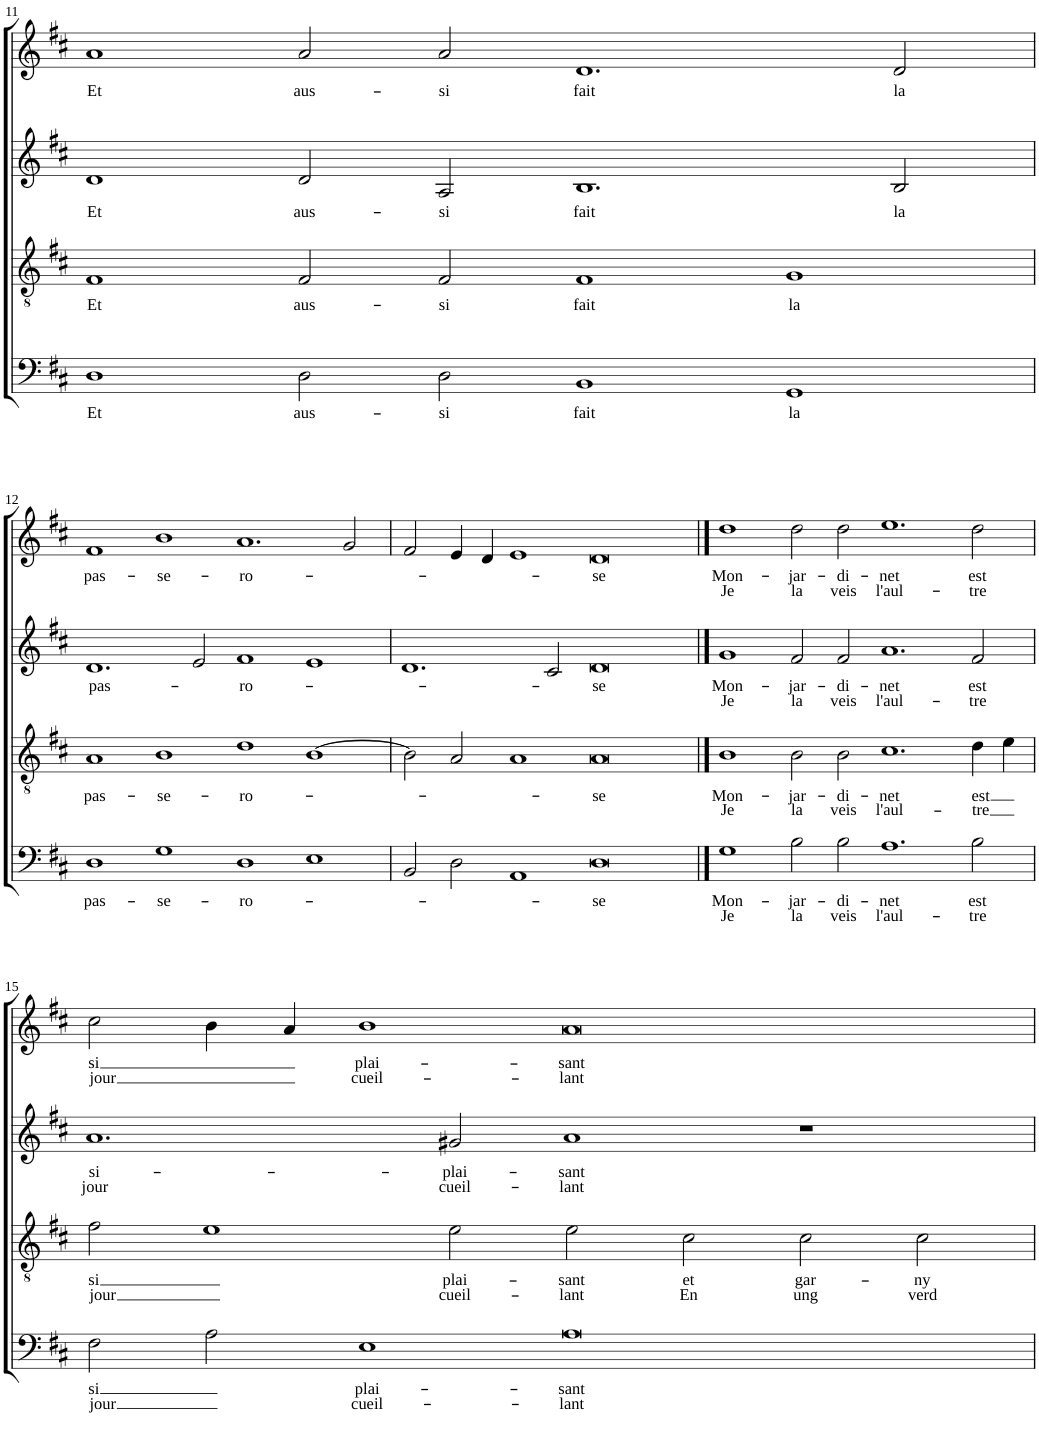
**kern	**text	**text	**kern	**text	**text	**kern	**text	**text	**kern	**text	**text
*part4	*part4	*part4	*part3	*part3	*part3	*part2	*part2	*part2	*part1	*part1	*part1
*staff4	*staff4	*staff4	*staff3	*staff3	*staff3	*staff2	*staff2	*staff2	*staff1	*staff1	*staff1
*I"Basse	*	*	*I"Ténor	*	*	*I"Alto	*	*	*I"Soprano	*	*
!!LO:PB:g=z
*clefF4	*	*	*clefGv2	*	*	*clefG2	*	*	*clefG2	*	*
*k[f#c#]	*	*	*k[f#c#]	*	*	*k[f#c#]	*	*	*k[f#c#]	*	*
*D:	*	*	*D:	*	*	*D:	*	*	*D:	*	*
*M4/1	*	*	*M4/1	*	*	*M4/1	*	*	*M4/1	*	*
=11	=11	=11	=11	=11	=11	=11	=11	=11	=11	=11	=11
!	!LO:LY:b	!	!	!LO:LY:b	!	!	!LO:LY:b	!	!	!LO:LY:b	!
1D	Et	.	1F#	Et	.	1d	Et	.	1a	Et	.
!	!LO:LY:b	!	!	!LO:LY:b	!	!	!LO:LY:b	!	!	!LO:LY:b	!
2D\	aus-	.	2F#/	aus-	.	2d/	aus-	.	2a/	aus-	.
!	!LO:LY:b	!	!	!LO:LY:b	!	!	!LO:LY:b	!	!	!LO:LY:b	!
2D\	-si	.	2F#/	-si	.	2A/	-si	.	2a/	-si	.
!	!LO:LY:b	!	!	!LO:LY:b	!	!	!LO:LY:b	!	!	!LO:LY:b	!
1BB	fait	.	1F#	fait	.	1.B	fait	.	1.d	fait	.
!	!LO:LY:b	!	!	!LO:LY:b	!	!	!	!	!	!	!
1GG	la	.	1G	la	.	.	.	.	.	.	.
!	!	!	!	!	!	!	!LO:LY:b	!	!	!LO:LY:b	!
.	.	.	.	.	.	2B/	la	.	2d/	la	.
!!LO:LB:g=z
=12	=12	=12	=12	=12	=12	=12	=12	=12	=12	=12	=12
!	!LO:LY:b	!	!	!LO:LY:b	!	!	!LO:LY:b	!	!	!LO:LY:b	!
1D	pas-	.	1A	pas-	.	1.d	pas-	.	1f#	pas-	.
!	!LO:LY:b	!	!	!LO:LY:b	!	!	!	!	!	!LO:LY:b	!
1G	-se-	.	1B	-se-	.	.	.	.	1b	-se-	.
.	.	.	.	.	.	2e/	.	.	.	.	.
!	!LO:LY:b	!	!	!LO:LY:b	!	!	!LO:LY:b	!	!	!LO:LY:b	!
1D	-ro-	.	1d	-ro-	.	1f#	-ro-	.	1.a	-ro-	.
1E	.	.	[1B	.	.	1e	.	.	.	.	.
.	.	.	.	.	.	.	.	.	2g/	.	.
=13	=13	=13	=13	=13	=13	=13	=13	=13	=13	=13	=13
2BB/	.	.	2B\]	.	.	1.d	.	.	2f#/	.	.
2D\	.	.	2A/	.	.	.	.	.	4e/	.	.
.	.	.	.	.	.	.	.	.	4d/	.	.
1AA	.	.	1A	.	.	.	.	.	1e	.	.
.	.	.	.	.	.	2c#/	.	.	.	.	.
!	!LO:LY:b	!	!	!LO:LY:b	!	!	!LO:LY:b	!	!	!LO:LY:b	!
0D	-se	.	0A	-se	.	0d	-se	.	0d	-se	.
==14	==14	==14	==14	==14	==14	==14	==14	==14	==14	==14	==14
!	!LO:LY:b	!LO:LY:b	!	!LO:LY:b	!LO:LY:b	!	!LO:LY:b	!LO:LY:b	!	!LO:LY:b	!LO:LY:b
1G	Mon-	Je	1B	Mon-	Je	1g	Mon-	Je	1dd	Mon-	Je
!	!LO:LY:b	!LO:LY:b	!	!LO:LY:b	!LO:LY:b	!	!LO:LY:b	!LO:LY:b	!	!LO:LY:b	!LO:LY:b
2B\	-jar-	la	2B\	-jar-	la	2f#/	-jar-	la	2dd\	-jar-	la
!	!LO:LY:b	!LO:LY:b	!	!LO:LY:b	!LO:LY:b	!	!LO:LY:b	!LO:LY:b	!	!LO:LY:b	!LO:LY:b
2B\	-di-	veis	2B\	-di-	veis	2f#/	-di-	veis	2dd\	-di-	veis
!	!LO:LY:b	!LO:LY:b	!	!LO:LY:b	!LO:LY:b	!	!LO:LY:b	!LO:LY:b	!	!LO:LY:b	!LO:LY:b
1.A	-net	l'aul-	1.c#	-net	l'aul-	1.a	-net	l'aul-	1.ee	-net	l'aul-
!	!LO:LY:b	!LO:LY:b	!	!LO:LY:b	!LO:LY:b	!	!LO:LY:b	!LO:LY:b	!	!LO:LY:b	!LO:LY:b
2B\	est	-tre	4d\	est	-tre	2f#/	est	-tre	2dd\	est	-tre
.	.	.	4e\	.	.	.	.	.	.	.	.
!!LO:LB:g=z
=15	=15	=15	=15	=15	=15	=15	=15	=15	=15	=15	=15
!	!LO:LY:b	!LO:LY:b	!	!LO:LY:b	!LO:LY:b	!	!LO:LY:b	!LO:LY:b	!	!LO:LY:b	!LO:LY:b
2F#\	si-	jour	2f#\	si-	jour	1.a	si-	jour	2cc#\	si-	jour
2A\	.	.	1e	.	.	.	.	.	4b\	.	.
.	.	.	.	.	.	.	.	.	4a/	.	.
!	!LO:LY:b	!LO:LY:b	!	!	!	!	!	!	!	!LO:LY:b	!LO:LY:b
1E	-plai-	cueil-	.	.	.	.	.	.	1b	-plai-	cueil-
!	!	!	!	!LO:LY:b	!LO:LY:b	!	!LO:LY:b	!LO:LY:b	!	!	!
.	.	.	2e\	-plai-	cueil-	2g#X/	-plai-	cueil-	.	.	.
!	!LO:LY:b	!LO:LY:b	!	!LO:LY:b	!LO:LY:b	!	!LO:LY:b	!LO:LY:b	!	!LO:LY:b	!LO:LY:b
0A	-sant	-lant	2e\	-sant	-lant	1a	-sant	-lant	0a	-sant	-lant
!	!	!	!	!LO:LY:b	!LO:LY:b	!	!	!	!	!	!
.	.	.	2c#\	et	En	.	.	.	.	.	.
!	!	!	!	!LO:LY:b	!LO:LY:b	!	!	!	!	!	!
.	.	.	2c#\	gar-	ung	1r	.	.	.	.	.
!	!	!	!	!LO:LY:b	!LO:LY:b	!	!	!	!	!	!
.	.	.	2c#\	-ny	verd	.	.	.	.	.	.
=	=	=	=	=	=	=	=	=	=	=	=
*-	*-	*-	*-	*-	*-	*-	*-	*-	*-	*-	*-
